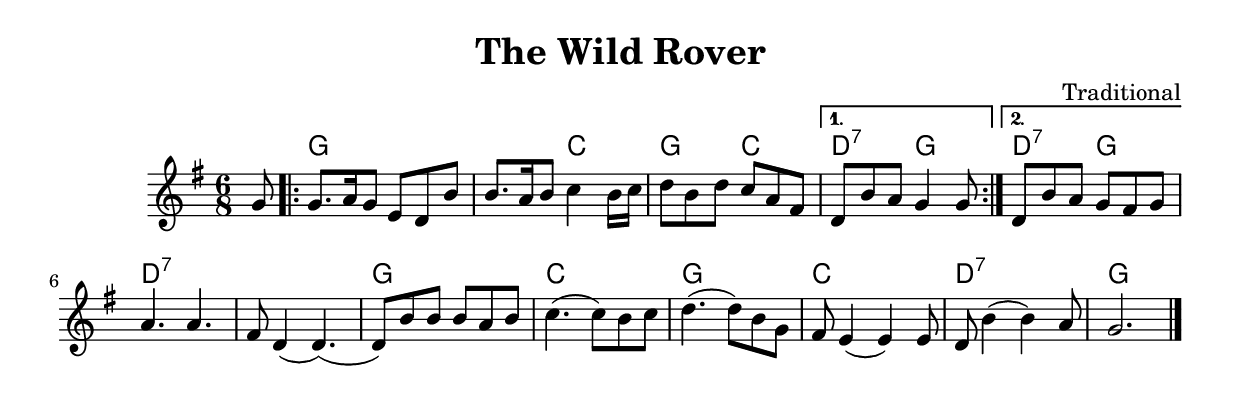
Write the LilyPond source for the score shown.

\version "2.18.2"
\include "articulate.ly"

\header {
  title = "The Wild Rover"
  composer = "Traditional"
}

global = {
  \time 6/8
  \key g \major
}

chordNames = \chordmode {
  \global
  s8 g1*9/8 c1*3/8 g c d:7 g d:7 g d1*3/2:7 g1*3/4 c g c d:7 g  
}

melody = \relative g' {
  \global
  \partial 8 g8 |
  
  \repeat volta 2
  { 
    g8. a16 g8 e d b' |           
    b8. a16 b8 c4 b16 c |
    d8 b d c a fis | 
  }
  \alternative
  {
    { d b' a g4 g8 }
    { d b' a g fis g }
  }     
   
  a4. a |      
  fis8 d4( d4.)( | 
  d8) b' b b a b | 
  c4.( c8) b c | 
  d4.( d8) b g | 
  fis e4( e) e8 | 
  d8 b'4( b) a8 | 
  g2. \bar "|."  
}

\book {
    \score {
        <<
            \new ChordNames \chordNames
            \new Staff { \melody }
        >>
        \layout {}
    }
}

\book {
    \score {
        \unfoldRepeats \articulate
            <<
                \new Voice = "chords" {
                    \chordNames
                }
                \new Voice = "melody" {
                    \melody
                }
            >>
        \midi {
            \tempo 4 = 130
        }
    }
}
